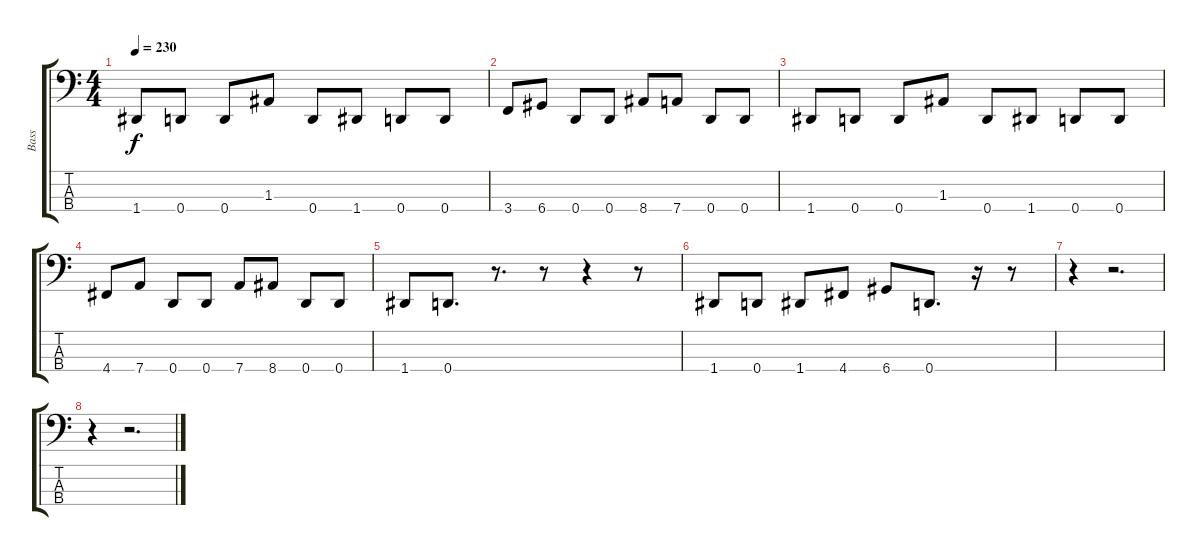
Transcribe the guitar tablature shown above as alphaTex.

\track ("Bass" "Bass") {instrument electricbassfinger}
\staff {score tabs}
\tuning (G2 D2 A1 D1) {hide}
\ts (4 4)
\tempo 230
\clef f4
\ks c
1.4.8{dy f} 0.4.8 0.4.8 1.3.8 0.4.8 1.4.8 0.4.8 0.4.8 |
3.4.8 6.4.8 0.4.8 0.4.8 8.4.8 7.4.8 0.4.8 0.4.8 |
1.4.8 0.4.8 0.4.8 1.3.8 0.4.8 1.4.8 0.4.8 0.4.8 |
4.4.8 7.4.8 0.4.8 0.4.8 7.4.8 8.4.8 0.4.8 0.4.8 |
1.4.8 0.4.8{d} r.8{d} r.8 r.4 r.8 |
1.4.8 0.4.8 1.4.8 4.4.8 6.4.8 0.4.8{d} r.16 r.8 |
r.4 r.2{d} |
r.4 r.2{d}
